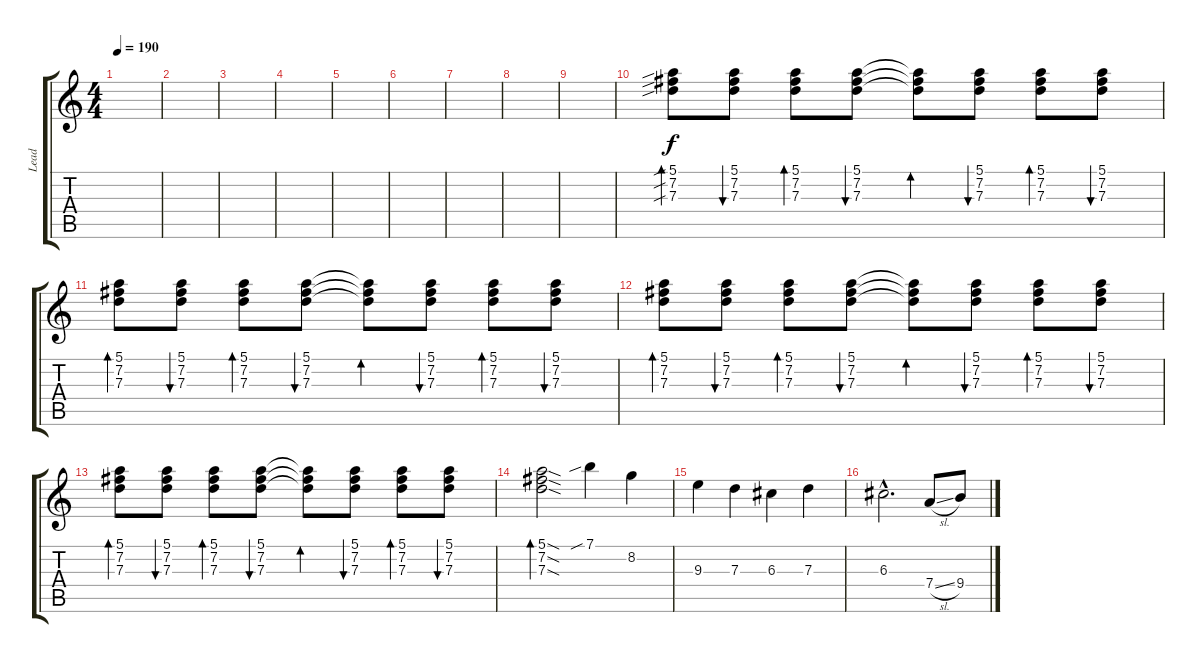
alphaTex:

\track ("Lead" "Lead") {instrument acousticguitarnylon}
\staff {score tabs}
\tuning (E4 B3 G3 D3 A2 E2) {hide}
\ts (4 4)
\tempo 190
\clef g2
\ks c
|
|
|
|
|
|
|
|
|
(5.1{sib} 7.2{sib} 7.3{sib}).8{bd 60} (5.1 7.2 7.3).8{bu 60} (5.1 7.2 7.3).8{bd 60} (5.1 7.2 7.3).8{bu 60} (5.1{t} 7.2{t} 7.3{t}).8{bd 60} (5.1 7.2 7.3).8{bu 60} (5.1 7.2 7.3).8{bd 60} (5.1 7.2 7.3).8{bu 60} |
(5.1 7.2 7.3).8{bd 60} (5.1 7.2 7.3).8{bu 60} (5.1 7.2 7.3).8{bd 60} (5.1 7.2 7.3).8{bu 60} (5.1{t} 7.2{t} 7.3{t}).8{bd 60} (5.1 7.2 7.3).8{bu 60} (5.1 7.2 7.3).8{bd 60} (5.1 7.2 7.3).8{bu 60} |
(5.1 7.2 7.3).8{bd 60} (5.1 7.2 7.3).8{bu 60} (5.1 7.2 7.3).8{bd 60} (5.1 7.2 7.3).8{bu 60} (5.1{t} 7.2{t} 7.3{t}).8{bd 60} (5.1 7.2 7.3).8{bu 60} (5.1 7.2 7.3).8{bd 60} (5.1 7.2 7.3).8{bu 60} |
(5.1 7.2 7.3).8{bd 60} (5.1 7.2 7.3).8{bu 60} (5.1 7.2 7.3).8{bd 60} (5.1 7.2 7.3).8{bu 60} (5.1{t} 7.2{t} 7.3{t}).8{bd 60} (5.1 7.2 7.3).8{bu 60} (5.1 7.2 7.3).8{bd 60} (5.1 7.2 7.3).8{bu 60} |
(5.1{sod} 7.2{sod} 7.3{sod}).2{bd 60} 7.1{sib}.4 8.2.4 |
9.3.4 7.3.4 6.3.4 7.3.4 |
6.3{hac}.2{d} 7.4{sl}.8 9.4.8
